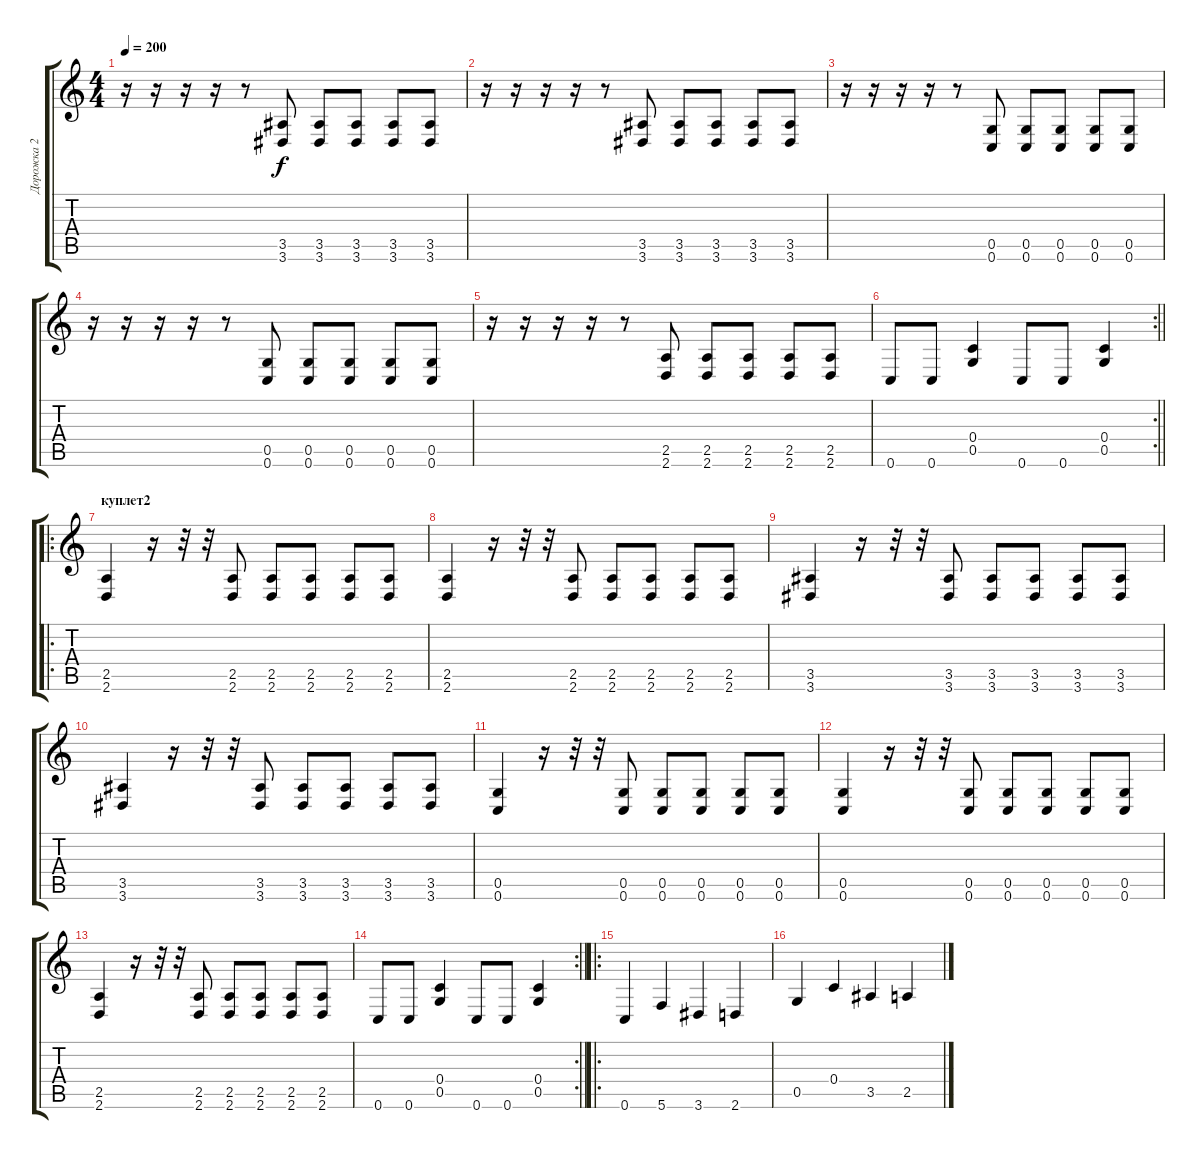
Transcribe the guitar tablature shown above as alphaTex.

\track ("Дорожка 2" "Дорожка 2") {instrument distortionguitar}
\staff {score tabs}
\tuning (D4 A3 F3 C3 G2 C2) {hide}
\ts (4 4)
\tempo 200
\clef g2
\ks c
r.16{dy f} r.16 r.16 r.16 r.8 (3.5 3.6).8 (3.5 3.6).8 (3.5 3.6).8 (3.5 3.6).8 (3.5 3.6).8 |
r.16 r.16 r.16 r.16 r.8 (3.5 3.6).8 (3.5 3.6).8 (3.5 3.6).8 (3.5 3.6).8 (3.5 3.6).8 |
r.16 r.16 r.16 r.16 r.8 (0.5 0.6).8 (0.5 0.6).8 (0.5 0.6).8 (0.5 0.6).8 (0.5 0.6).8 |
r.16 r.16 r.16 r.16 r.8 (0.5 0.6).8 (0.5 0.6).8 (0.5 0.6).8 (0.5 0.6).8 (0.5 0.6).8 |
r.16 r.16 r.16 r.16 r.8 (2.5 2.6).8 (2.5 2.6).8 (2.5 2.6).8 (2.5 2.6).8 (2.5 2.6).8 |
\rc 2
\barLineRight lightlight
0.6.8 0.6.8 (0.4 0.5).4 0.6.8 0.6.8 (0.4 0.5).4 |
\ro
\section ("" "куплет2")
(2.5 2.6).4 r.16 r.32 r.32 (2.5 2.6).8 (2.5 2.6).8 (2.5 2.6).8 (2.5 2.6).8 (2.5 2.6).8 |
(2.5 2.6).4 r.16 r.32 r.32 (2.5 2.6).8 (2.5 2.6).8 (2.5 2.6).8 (2.5 2.6).8 (2.5 2.6).8 |
(3.5 3.6).4 r.16 r.32 r.32 (3.5 3.6).8 (3.5 3.6).8 (3.5 3.6).8 (3.5 3.6).8 (3.5 3.6).8 |
(3.5 3.6).4 r.16 r.32 r.32 (3.5 3.6).8 (3.5 3.6).8 (3.5 3.6).8 (3.5 3.6).8 (3.5 3.6).8 |
(0.5 0.6).4 r.16 r.32 r.32 (0.5 0.6).8 (0.5 0.6).8 (0.5 0.6).8 (0.5 0.6).8 (0.5 0.6).8 |
(0.5 0.6).4 r.16 r.32 r.32 (0.5 0.6).8 (0.5 0.6).8 (0.5 0.6).8 (0.5 0.6).8 (0.5 0.6).8 |
(2.5 2.6).4 r.16 r.32 r.32 (2.5 2.6).8 (2.5 2.6).8 (2.5 2.6).8 (2.5 2.6).8 (2.5 2.6).8 |
\rc 2
\barLineRight lightlight
0.6.8 0.6.8 (0.4 0.5).4 0.6.8 0.6.8 (0.4 0.5).4 |
\ro
0.6.4 5.6.4 3.6.4 2.6.4 |
0.5.4 0.4.4 3.5.4 2.5.4
